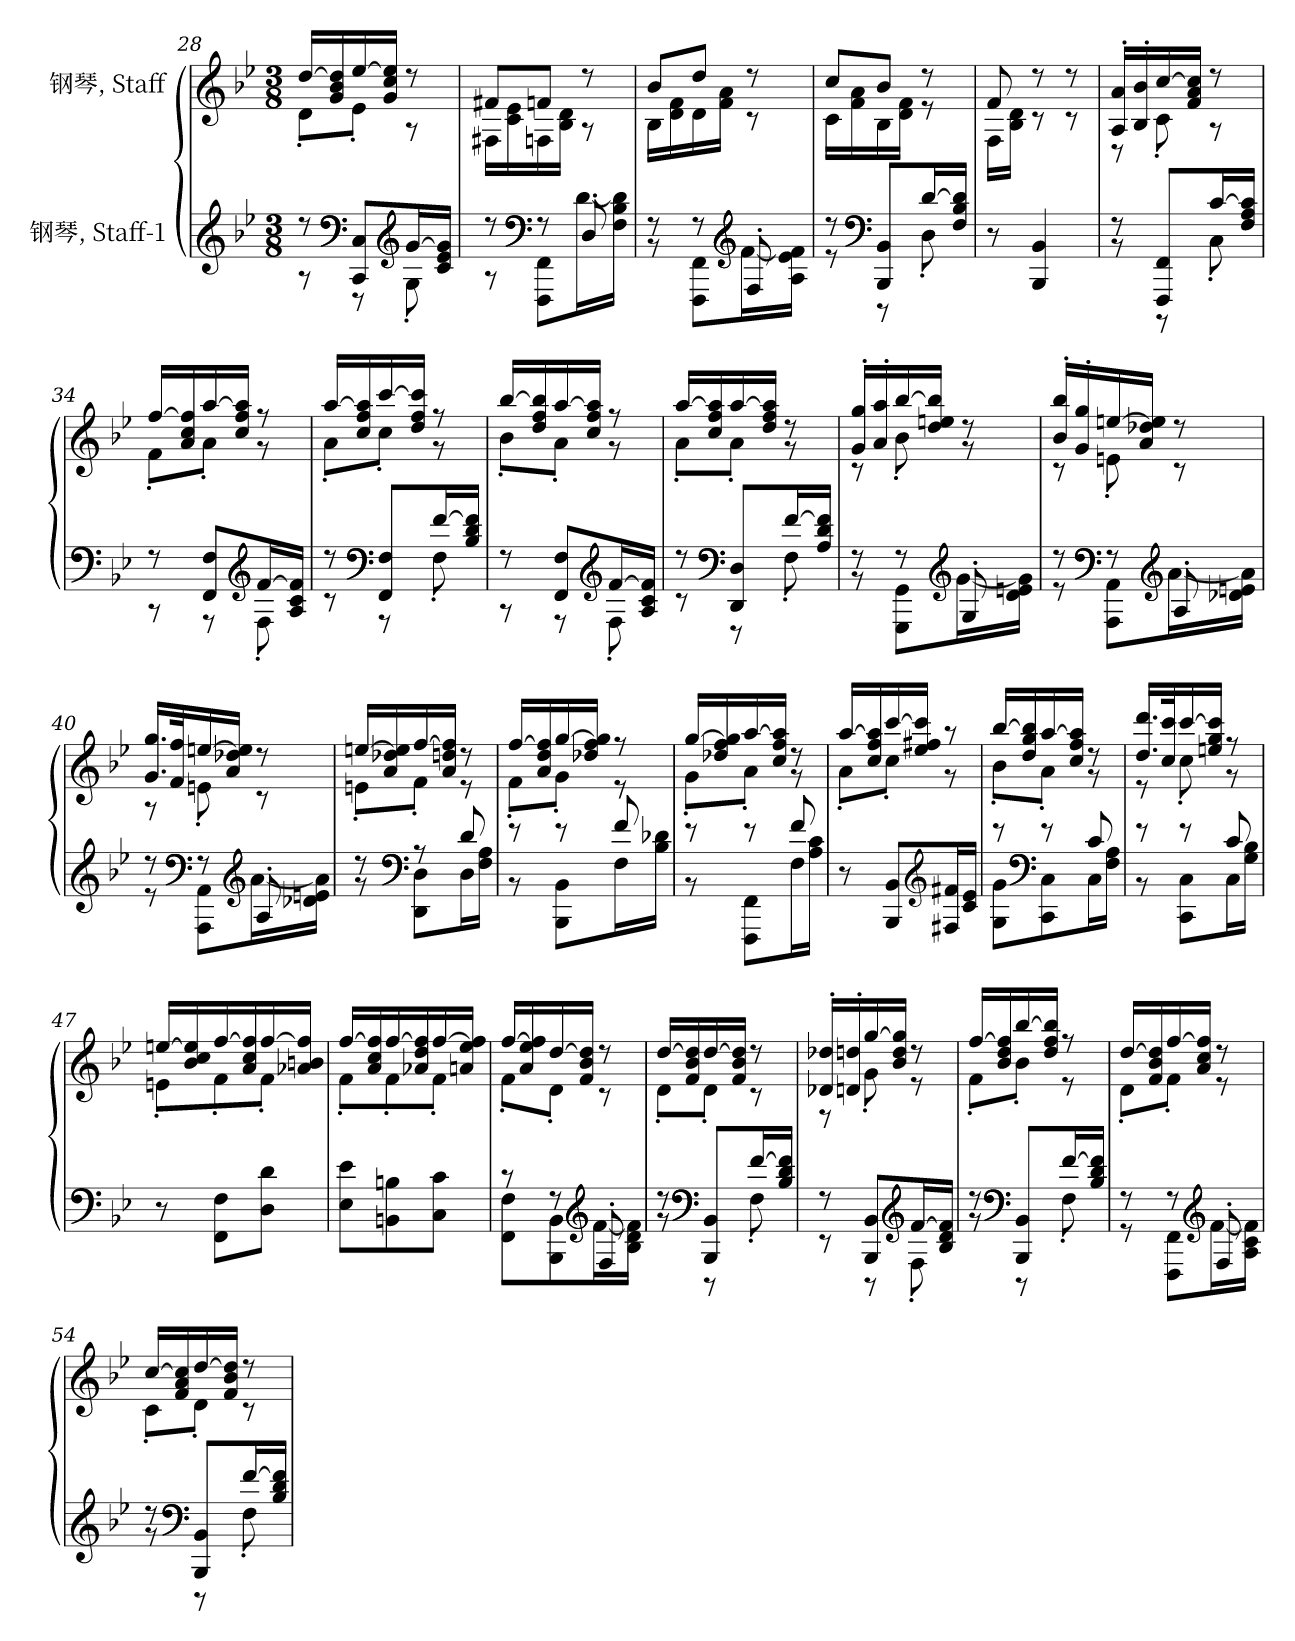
**kern	**kern
*part2	*part1
*staff2	*staff1
*I"钢琴, Staff-1	*I"钢琴, Staff
!!LO:LB:g=z
*clefG2	*clefG2
*k[b-e-]	*k[b-e-]
*M3/8	*M3/8
=28	=28
*^	*^
8r	8r	[16dd/LL	8d'\L
.	.	16g/ 16b-/ 16dd/]	.
*clefF4	*	*	*
8CC/ 8C/L	8r	[16ee-/	8e-'\J
.	.	16g/ 16cc/ 16ee-/]JJ	.
*clefG2	*	*	*
[16g/L	8G'\	8r	8r
16c/ 16e-/ 16g/]JJ	.	.	.
=29	=29	=29	=29
8r	8r	8f#X/L	16F#X\LL
.	.	.	16c\ 16e-\
*clefF4	*	*	*
8r	8FFF\ 8FF\L	8fn/J	16Fn\
.	.	.	16B-\ 16d\JJ
8D'/	[16d\L	8r	8r
.	16F\ 16B-\ 16d\]JJ	.	.
=30	=30	=30	=30
8r	8r	8b-/L	16B-\LL
.	.	.	16d\ 16f\
8r	8FFF\ 8FF\L	8dd/J	16d\
.	.	.	16f\ 16a\JJ
*clefG2	*	*	*
8F'/	[16f\L	8r	8r
.	16A\ 16e-\ 16f\]JJ	.	.
=31	=31	=31	=31
8r	8r	8cc/L	16c\LL
.	.	.	16f\ 16a\
*clefF4	*	*	*
8BBB-/ 8BB-/L	8r	8b-/J	16B-\
.	.	.	16d\ 16f\JJ
[16d/L	8D'\	8r	8r
16F/ 16B-/ 16d/]JJ	.	.	.
*v	*v	*	*
!!LO:LB:g=z	!!
=32	=32	=32
8r	8f/	16F\LL
.	.	16B-\ 16d\JJ
4BBB-/ 4BB-/	8r	8r
.	8r	8r
=33	=33	=33
*^	*	*
8r	8r	16A/' 16a/'LL	8r
.	.	16B-/' 16b-/'	.
8FFF/ 8FF/L	8r	[16cc/	8c'\
.	.	16f/ 16a/ 16cc/]JJ	.
[16c/L	8C'\	8r	8r
16F/ 16A/ 16c/]JJ	.	.	.
=34	=34	=34	=34
8r	8r	[16ff/LL	8f'\L
.	.	16a/ 16cc/ 16ff/]	.
8FF/ 8F/L	8r	[16aa/	8a'\J
.	.	16cc/ 16ff/ 16aa/]JJ	.
*clefG2	*	*	*
[16f/L	8F'\	8r	8r
16A/ 16c/ 16f/]JJ	.	.	.
=35	=35	=35	=35
8r	8r	[16aa/LL	8a'\L
.	.	16cc/ 16ff/ 16aa/]	.
*clefF4	*	*	*
8FF/ 8F/L	8r	[16ccc/	8cc'\J
.	.	16dd/ 16ff/ 16ccc/]JJ	.
[16f/L	8F'\	8r	8r
16B-/ 16d/ 16f/]JJ	.	.	.
!!LO:LB:g=z	!!
=36	=36	=36	=36
8r	8r	[16bb-/LL	8b-'\L
.	.	16dd/ 16ff/ 16bb-/]	.
8FF/ 8F/L	8r	[16aa/	8a'\J
.	.	16cc/ 16ff/ 16aa/]JJ	.
*clefG2	*	*	*
[16f/L	8F'\	8r	8r
16A/ 16c/ 16f/]JJ	.	.	.
=37	=37	=37	=37
8r	8r	[16aa/LL	8a'\L
.	.	16cc/ 16ff/ 16aa/]	.
*clefF4	*	*	*
8DD/ 8D/L	8r	[16aa/	8a'\J
.	.	16dd/ 16ff/ 16aa/]JJ	.
[16f/L	8F'\	8r	8r
16A/ 16d/ 16f/]JJ	.	.	.
=38	=38	=38	=38
8r	8r	16g/' 16gg/'LL	8r
.	.	16a/' 16aa/'	.
8r	8GGG\ 8GG\L	[16bb-/	8b-'\
.	.	16dd/ 16een/ 16bb-/]JJ	.
*clefG2	*	*	*
8G'/	[16g\L	8r	8r
.	16d\ 16en\ 16g\]JJ	.	.
=39	=39	=39	=39
8r	8r	16b-/' 16bb-/'LL	8r
.	.	16g/' 16gg/'	.
*clefF4	*	*	*
8r	8AAA\ 8AA\L	[16een/	8en'\
.	.	16a/ 16dd-X/ 16ee/]JJ	.
*clefG2	*	*	*
8A'/	[16a\L	8r	8r
.	16d-X\ 16en\ 16a\]JJ	.	.
!!LO:LB:g=z	!!
=40	=40	=40	=40
8r	8r	16.g/ 16.gg/LL	8r
.	.	32f/ 32ff/K	.
*clefF4	*	*	*
8r	8AAA\ 8AA\L	[16een/	8en'\
.	.	16a/ 16dd-X/ 16ee/]JJ	.
*clefG2	*	*	*
8A'/	[16a\L	8r	8r
.	16d-X\ 16en\ 16a\]JJ	.	.
=41	=41	=41	=41
8r	8r	[16een/LL	8en'\L
.	.	16a/ 16dd-X/ 16ee/]	.
*clefF4	*	*	*
8r	8DD\ 8D\L	[16ff/	8f'\J
.	.	16a/ 16ddn/ 16ff/]JJ	.
8d/	16D\L	8r	8r
.	16F\ 16A\JJ	.	.
=42	=42	=42	=42
8r	8r	[16ff/LL	8f'\L
.	.	16a/ 16dd/ 16ff/]	.
8r	8BBB-\ 8BB-\L	[16gg/	8g'\J
.	.	16dd-X/ 16ff/ 16gg/]JJ	.
8f/	16F\L	8r	8r
.	16B-\ 16d-X\JJ	.	.
=43	=43	=43	=43
8r	8r	[16gg/LL	8g'\L
.	.	16dd-X/ 16ff/ 16gg/]	.
8r	8FFF\ 8FF\L	[16aa/	8a'\J
.	.	16cc/ 16ff/ 16aa/]JJ	.
8f/	16F\L	8r	8r
.	16A\ 16c\JJ	.	.
*v	*v	*	*
!!LO:LB:g=z	!!
=44	=44	=44
8r	[16aa/LL	8a'\L
.	16cc/ 16ff/ 16aa/]	.
8BBB-/ 8BB-/L	[16ccc/	8cc'\J
.	16ee-/ 16ff#X/ 16ccc/]JJ	.
*clefG2	*	*
16F#X/ 16f#X/L	8r	8r
16c/ 16e-/JJ	.	.
=45	=45	=45
*^	*	*
8r	8G\ 8g\L	[16bb-/LL	8b-'\L
.	.	16dd/ 16gg/ 16bb-/]	.
*clefF4	*	*	*
8r	8CC\ 8C\	[16aa/	8a'\J
.	.	16cc/ 16ff/ 16aa/]JJ	.
8c/	16C\L	8r	8r
.	16F\ 16A\JJ	.	.
=46	=46	=46	=46
8r	8r	16.dd/ 16.ddd/LL	8r
.	.	32cc/ 32ccc/K	.
8r	8CC\ 8C\L	[16ccc/	8cc'\
.	.	16een/ 16gg/ 16ccc/]JJ	.
8c/	16C\L	8r	8r
.	16G\ 16B-\JJ	.	.
*v	*v	*	*
=47	=47	=47
8r	[16een/LL	8en'\L
.	16b-/ 16cc/ 16ee/]	.
8FF\ 8F\L	[16ff/	8f'\
.	16a/ 16cc/ 16ff/]	.
8D\ 8d\J	[16ff/	8f'\J
.	16a-X/ 16bn/ 16ff/]JJ	.
!!LO:PB:g=z	!!
=48	=48	=48
8E-\ 8e-\L	[16ff/LL	8f'\L
.	16a/ 16cc/ 16ff/]	.
8BBn\ 8Bn\	[16ff/	8f'\
.	16a-X/ 16dd/ 16ff/]	.
8C\ 8c\J	[16ff/	8f'\J
.	16an/ 16ee-/ 16ff/]JJ	.
=49	=49	=49
*^	*	*
8r	8FF\ 8F\L	[16ff/LL	8f'\L
.	.	16a/ 16ee-/ 16ff/]	.
8r	8BBB-\ 8BB-\	[16dd/	8d'\J
.	.	16f/ 16b-/ 16dd/]JJ	.
*clefG2	*	*	*
8F'/	[16f\L	8r	8r
.	16B-\ 16d\ 16f\]JJ	.	.
=50	=50	=50	=50
8r	8r	[16dd/LL	8d'\L
.	.	16f/ 16b-/ 16dd/]	.
*clefF4	*	*	*
8BBB-/ 8BB-/L	8r	[16dd/	8d'\J
.	.	16f/ 16b-/ 16dd/]JJ	.
[16f/L	8F'\	8r	8r
16B-/ 16d/ 16f/]JJ	.	.	.
=51	=51	=51	=51
8r	8r	16d-X/' 16dd-X/'LL	8r
.	.	16dn/' 16ddn/'	.
8BBB-/ 8BB-/L	8r	[16gg/	8g'\
.	.	16b-/ 16dd/ 16gg/]JJ	.
*clefG2	*	*	*
[16f/L	8F'\	8r	8r
16B-/ 16d/ 16f/]JJ	.	.	.
!!LO:LB:g=z	!!
=52	=52	=52	=52
8r	8r	[16ff/LL	8f'\L
.	.	16b-/ 16dd/ 16ff/]	.
*clefF4	*	*	*
8BBB-/ 8BB-/L	8r	[16bb-/	8b-'\J
.	.	16dd/ 16ff/ 16bb-/]JJ	.
[16f/L	8F'\	8r	8r
16B-/ 16d/ 16f/]JJ	.	.	.
=53	=53	=53	=53
8r	8r	[16dd/LL	8d'\L
.	.	16f/ 16b-/ 16dd/]	.
8r	8FFF\ 8FF\L	[16ff/	8f'\J
.	.	16a/ 16cc/ 16ff/]JJ	.
*clefG2	*	*	*
8F'/	[16f\L	8r	8r
.	16A\ 16c\ 16f\]JJ	.	.
=54	=54	=54	=54
8r	8r	[16cc/LL	8c'\L
.	.	16f/ 16a/ 16cc/]	.
*clefF4	*	*	*
8BBB-/ 8BB-/L	8r	[16dd/	8d'\J
.	.	16f/ 16b-/ 16dd/]JJ	.
[16f/L	8F'\	8r	8r
16B-/ 16d/ 16f/]JJ	.	.	.
*v	*v	*	*
*	*v	*v
=	=
*-	*-
